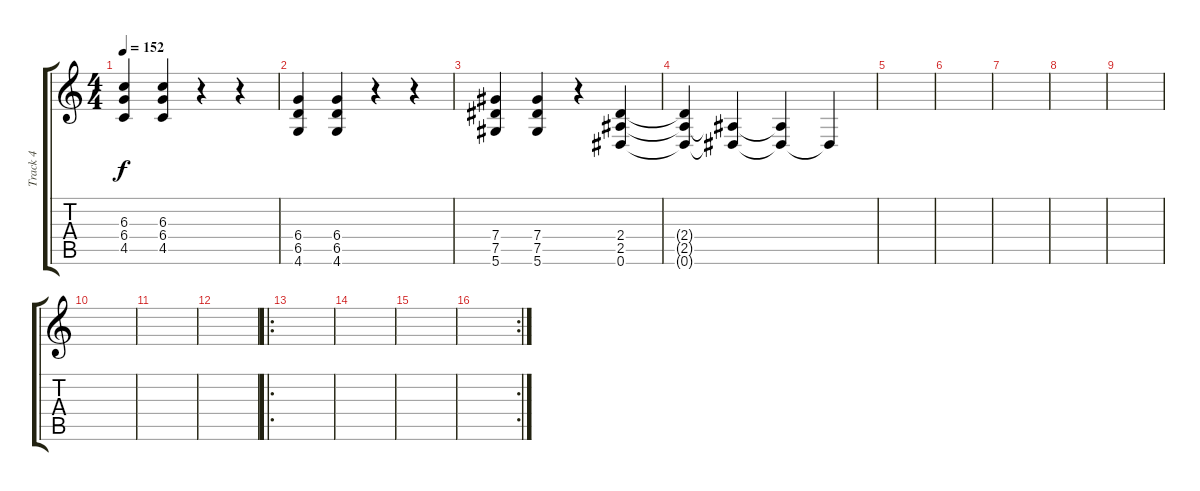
\track ("Track 4" "Track 4") {instrument distortionguitar}
\staff {score tabs}
\tuning (Eb4 Bb3 Gb3 Db3 Ab2 Eb2) {hide}
\ts (4 4)
\tempo 152
\clef g2
\ks c
(6.3 6.4 4.5).4{dy f} (6.3 6.4 4.5).4 r.4 r.4 |
(6.4 6.5 4.6).4 (6.4 6.5 4.6).4 r.4 r.4 |
(7.4 7.5 5.6).4 (7.4 7.5 5.6).4 r.4 (2.4 2.5 0.6).4 |
(2.4{t} 2.5{t} 0.6{t}).4 (2.5{t} 0.6{t}).4 (2.5{t} 0.6{t}).4 0.6{t}.4 |
|
|
|
|
|
|
|
|
\ro
|
|
|
\rc 2
